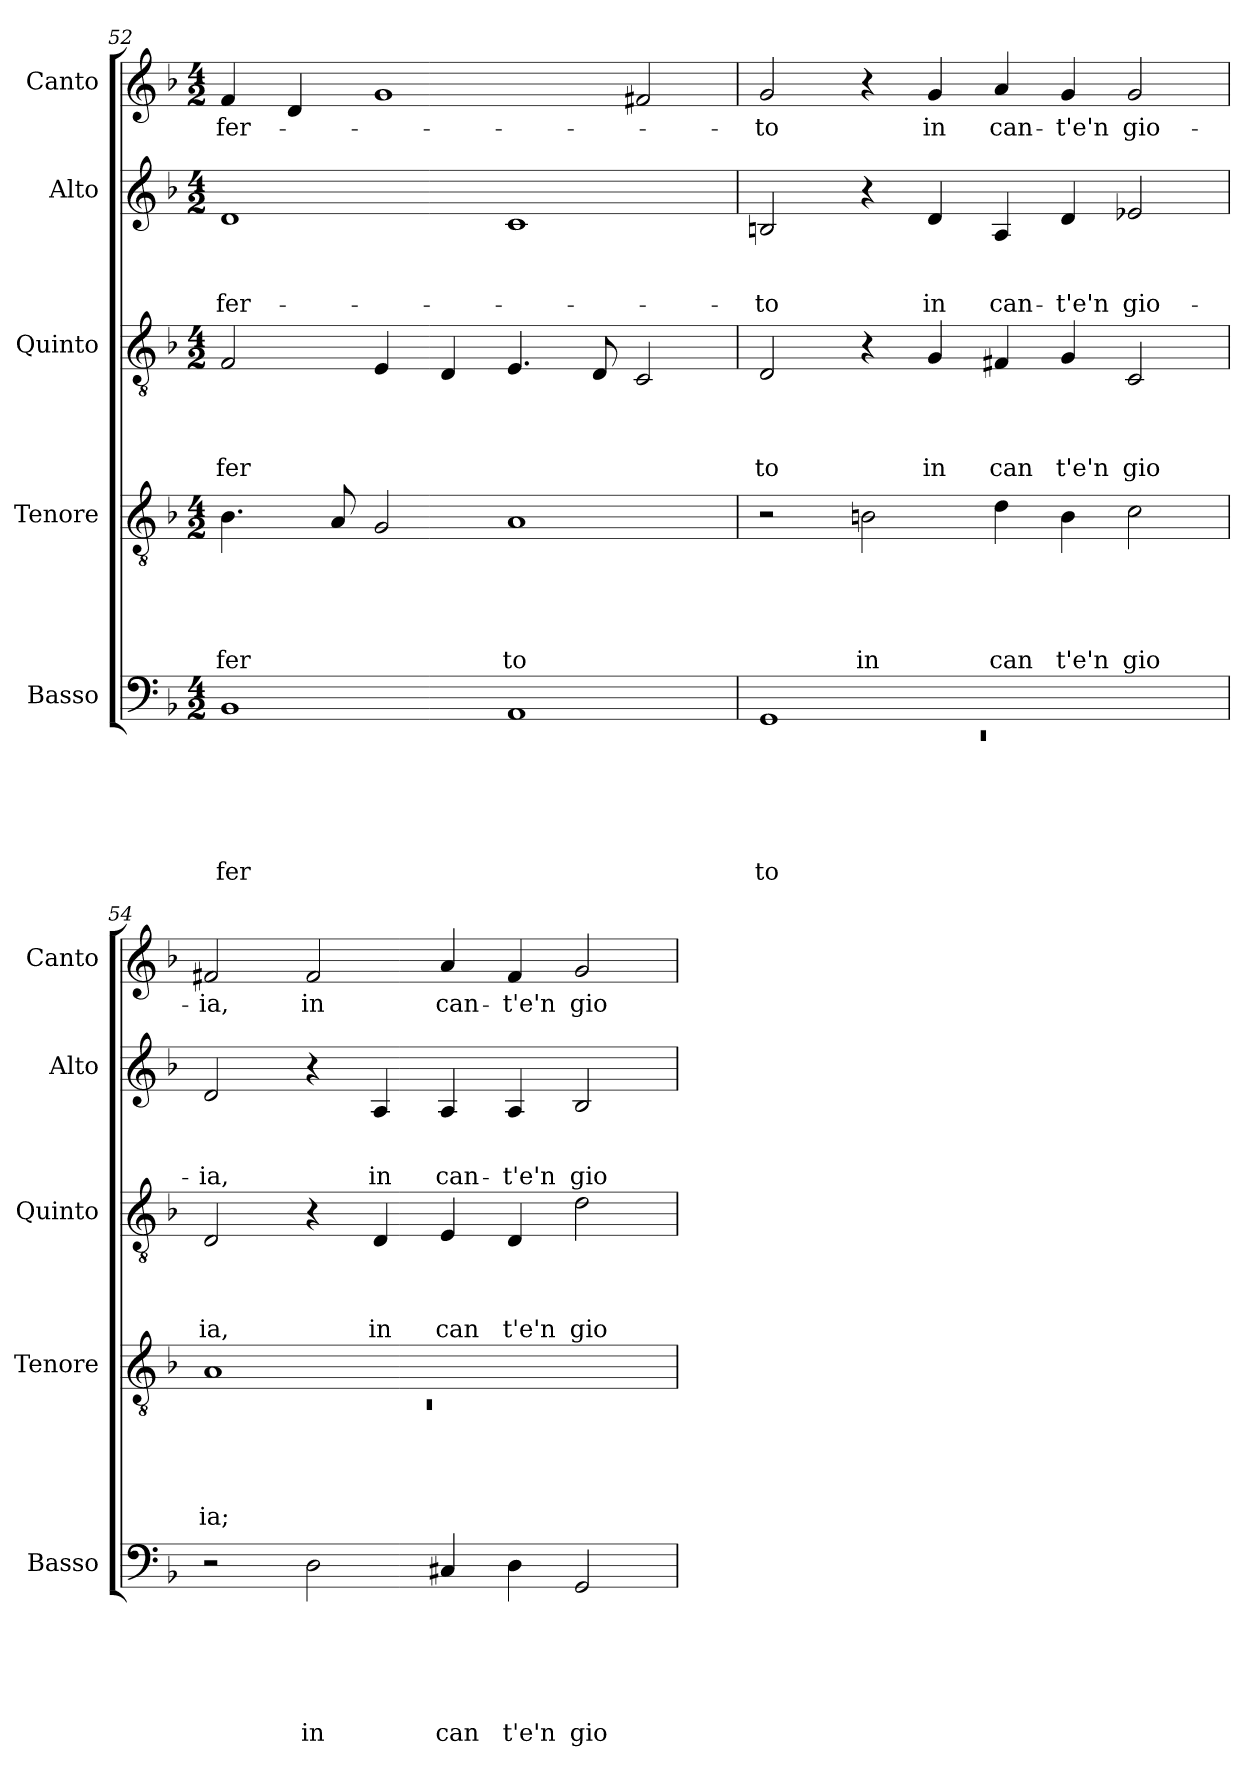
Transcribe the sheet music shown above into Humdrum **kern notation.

**kern	**text	**text	**text	**text	**text	**text	**kern	**text	**text	**text	**text	**text	**kern	**text	**text	**text	**text	**kern	**text	**text	**text	**kern	**text
*part5	*part5	*part5	*part5	*part5	*part5	*part5	*part4	*part4	*part4	*part4	*part4	*part4	*part3	*part3	*part3	*part3	*part3	*part2	*part2	*part2	*part2	*part1	*part1
*staff5	*staff5	*staff5	*staff5	*staff5	*staff5	*staff5	*staff4	*staff4	*staff4	*staff4	*staff4	*staff4	*staff3	*staff3	*staff3	*staff3	*staff3	*staff2	*staff2	*staff2	*staff2	*staff1	*staff1
*I"Basso	*	*	*	*	*	*	*I"Tenore	*	*	*	*	*	*I"Quinto	*	*	*	*	*I"Alto	*	*	*	*I"Canto	*
*I'Basso	*	*	*	*	*	*	*I'Tenore	*	*	*	*	*	*I'Quinto	*	*	*	*	*I'Alto	*	*	*	*I'Canto	*
!!LO:PB:g=z
*clefF4	*	*	*	*	*	*	*clefGv2	*	*	*	*	*	*clefGv2	*	*	*	*	*clefG2	*	*	*	*clefG2	*
*ITrd-3c-5	*	*	*	*	*	*	*	*	*	*	*	*	*ITrd-3c-5	*	*	*	*	*ITrd-3c-5	*	*	*	*	*
*k[b-e-]	*	*	*	*	*	*	*k[b-]	*	*	*	*	*	*k[b-e-]	*	*	*	*	*k[b-e-]	*	*	*	*k[b-]	*
*B-:	*	*	*	*	*	*	*F:	*	*	*	*	*	*B-:	*	*	*	*	*B-:	*	*	*	*F:	*
*M4/2	*	*	*	*	*	*	*M4/2	*	*	*	*	*	*M4/2	*	*	*	*	*M4/2	*	*	*	*M4/2	*
=52	=52	=52	=52	=52	=52	=52	=52	=52	=52	=52	=52	=52	=52	=52	=52	=52	=52	=52	=52	=52	=52	=52	=52
!	!	!	!	!	!	!LO:LY:b	!	!	!	!	!	!LO:LY:b	!	!	!	!	!LO:LY:b	!	!	!	!LO:LY:b	!	!LO:LY:b
1E-	.	.	.	.	.	fer	4.B-\	.	.	.	.	fer	2B-/	.	.	.	fer	1g	.	.	-fer-	4f/	fer-
.	.	.	.	.	.	.	.	.	.	.	.	.	.	.	.	.	.	.	.	.	.	4d/	.
.	.	.	.	.	.	.	8A/	.	.	.	.	.	.	.	.	.	.	.	.	.	.	.	.
.	.	.	.	.	.	.	2G/	.	.	.	.	.	4A/	.	.	.	.	.	.	.	.	1g	.
.	.	.	.	.	.	.	.	.	.	.	.	.	4G/	.	.	.	.	.	.	.	.	.	.
!	!	!	!	!	!	!	!	!	!	!	!	!LO:LY:b	!	!	!	!	!	!	!	!	!	!	!
1D	.	.	.	.	.	.	1A	.	.	.	.	to	4.A/	.	.	.	.	1f	.	.	.	.	.
.	.	.	.	.	.	.	.	.	.	.	.	.	8G/	.	.	.	.	.	.	.	.	.	.
.	.	.	.	.	.	.	.	.	.	.	.	.	2F/	.	.	.	.	.	.	.	.	2f#X/	.
=53	=53	=53	=53	=53	=53	=53	=53	=53	=53	=53	=53	=53	=53	=53	=53	=53	=53	=53	=53	=53	=53	=53	=53
*^	*	*	*	*	*	*	*	*	*	*	*	*	*	*	*	*	*	*	*	*	*	*	*
!	!LO:N:vis=1	!	!	!	!	!	!LO:LY:b	!	!	!	!	!	!	!	!	!	!	!LO:LY:b	!	!	!	!LO:LY:b	!	!LO:LY:b
1C	0rEE	.	.	.	.	.	to	2r	.	.	.	.	.	2G/	.	.	.	to	2en/	.	.	-to	2g/	-to
!	!	!	!	!	!	!	!	!	!	!	!	!	!LO:LY:b	!	!	!	!	!	!	!	!	!	!	!
.	.	.	.	.	.	.	.	2Bn\	.	.	.	.	in	4r	.	.	.	.	4r	.	.	.	4r	.
!	!	!	!	!	!	!	!	!	!	!	!	!	!	!	!	!	!	!LO:LY:b	!	!	!	!LO:LY:b	!	!LO:LY:b
.	.	.	.	.	.	.	.	.	.	.	.	.	.	4c/	.	.	.	in	4g/	.	.	in	4g/	in
!	!	!	!	!	!	!	!	!	!	!	!	!	!LO:LY:b	!	!	!	!	!LO:LY:b	!	!	!	!LO:LY:b	!	!LO:LY:b
1ryy	.	.	.	.	.	.	.	4d\	.	.	.	.	can	4Bn/	.	.	.	can	4d/	.	.	can-	4a/	can-
!	!	!	!	!	!	!	!	!	!	!	!	!	!LO:LY:b	!	!	!	!	!LO:LY:b	!	!	!	!LO:LY:b	!	!LO:LY:b
.	.	.	.	.	.	.	.	4B\	.	.	.	.	t'e'n	4c/	.	.	.	t'e'n	4g/	.	.	-t'e'n	4g/	-t'e'n
!	!	!	!	!	!	!	!	!	!	!	!	!	!LO:LY:b	!	!	!	!	!LO:LY:b	!	!	!	!LO:LY:b	!	!LO:LY:b
.	.	.	.	.	.	.	.	2c\	.	.	.	.	gio	2F/	.	.	.	gio	2a-X/	.	.	gio-	2g/	gio-
*v	*v	*	*	*	*	*	*	*	*	*	*	*	*	*	*	*	*	*	*	*	*	*	*	*
=54	=54	=54	=54	=54	=54	=54	=54	=54	=54	=54	=54	=54	=54	=54	=54	=54	=54	=54	=54	=54	=54	=54	=54
*	*	*	*	*	*	*	*^	*	*	*	*	*	*	*	*	*	*	*	*	*	*	*	*
!	!	!	!	!	!	!	!	!LO:N:vis=1	!	!	!	!	!LO:LY:b	!	!	!	!	!LO:LY:b	!	!	!	!LO:LY:b	!	!LO:LY:b
2r	.	.	.	.	.	.	1A	0rC	.	.	.	.	ia;	2G/	.	.	.	ia,	2g/	.	.	-ia,	2f#X/	-ia,
!	!	!	!	!	!	!LO:LY:b	!	!	!	!	!	!	!	!	!	!	!	!	!	!	!	!	!	!LO:LY:b
2G\	.	.	.	.	.	in	.	.	.	.	.	.	.	4r	.	.	.	.	4r	.	.	.	2f#/	in
!	!	!	!	!	!	!	!	!	!	!	!	!	!	!	!	!	!	!LO:LY:b	!	!	!	!LO:LY:b	!	!
.	.	.	.	.	.	.	.	.	.	.	.	.	.	4G/	.	.	.	in	4d/	.	.	in	.	.
!	!	!	!	!	!	!LO:LY:b	!	!	!	!	!	!	!	!	!	!	!	!LO:LY:b	!	!	!	!LO:LY:b	!	!LO:LY:b
4F#X/	.	.	.	.	.	can	1ryy	.	.	.	.	.	.	4A/	.	.	.	can	4d/	.	.	can-	4a/	can-
!	!	!	!	!	!	!LO:LY:b	!	!	!	!	!	!	!	!	!	!	!	!LO:LY:b	!	!	!	!LO:LY:b	!	!LO:LY:b
4G\	.	.	.	.	.	t'e'n	.	.	.	.	.	.	.	4G/	.	.	.	t'e'n	4d/	.	.	-t'e'n	4f#/	-t'e'n
!	!	!	!	!	!	!LO:LY:b	!	!	!	!	!	!	!	!	!	!	!	!LO:LY:b	!	!	!	!LO:LY:b	!	!LO:LY:b
2C/	.	.	.	.	.	gio	.	.	.	.	.	.	.	2g\	.	.	.	gio	2e-/	.	.	gio-	2g/	gio-
*	*	*	*	*	*	*	*v	*v	*	*	*	*	*	*	*	*	*	*	*	*	*	*	*	*
=	=	=	=	=	=	=	=	=	=	=	=	=	=	=	=	=	=	=	=	=	=	=	=
*-	*-	*-	*-	*-	*-	*-	*-	*-	*-	*-	*-	*-	*-	*-	*-	*-	*-	*-	*-	*-	*-	*-	*-
